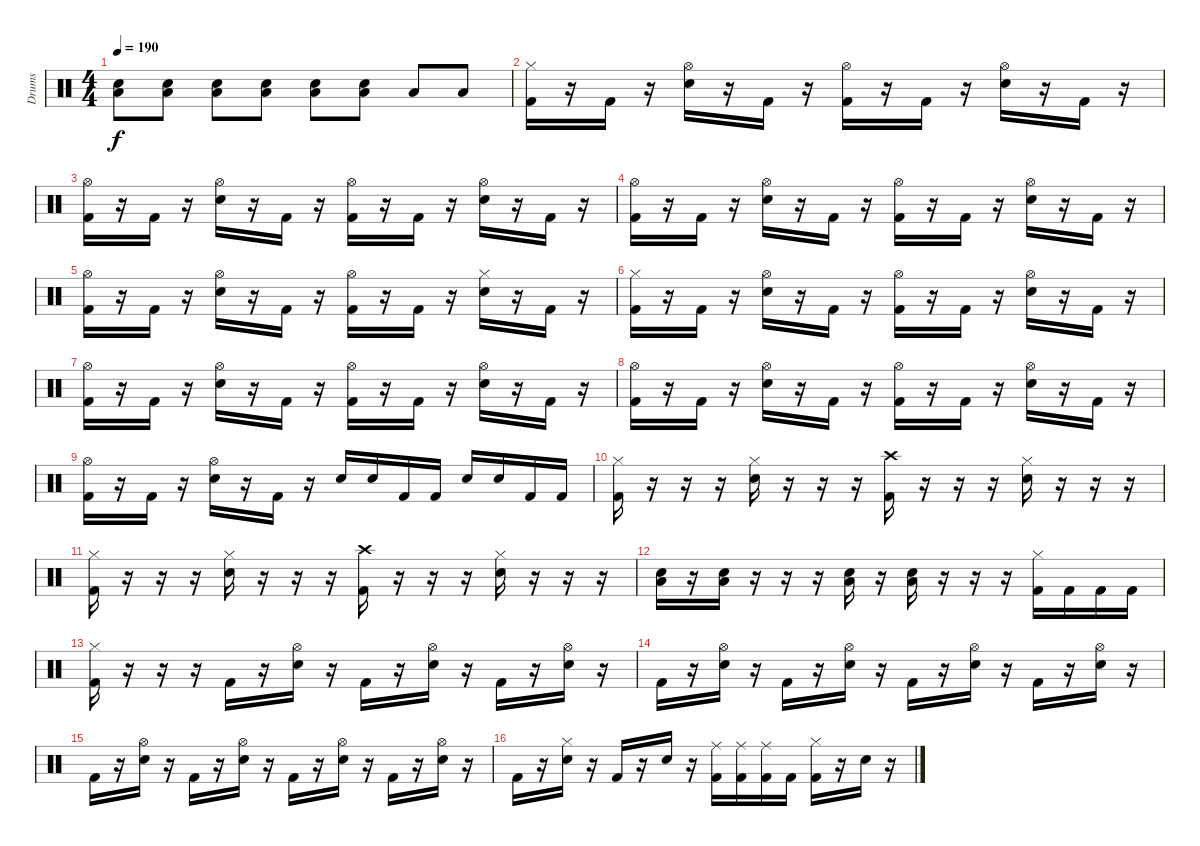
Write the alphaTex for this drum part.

\track ("Drums" "Drums") {instrument percussion}
\staff {score}
\articulation defaults
\ts (4 4)
\tempo 190
\clef neutral
\ks c
("Low Floor Tom (hit)" "Electric Snare (hit)").8{dy f} ("Low Floor Tom (hit)" "Electric Snare (hit)").8 ("Low Floor Tom (hit)" "Electric Snare (hit)").8 ("Low Floor Tom (hit)" "Electric Snare (hit)").8 ("Low Floor Tom (hit)" "Electric Snare (hit)").8 ("Low Floor Tom (hit)" "Electric Snare (hit)").8 "Low Tom (hit)".8 "Low Tom (hit)".8 |
("Hi-Hat (closed)" "Kick (hit) 2").16 r.16 "Kick (hit) 2".16 r.16 ("Hi-Hat (open)" "Electric Snare (hit)").16 r.16 "Kick (hit) 2".16 r.16 ("Hi-Hat (open)" "Kick (hit) 2").16 r.16 "Kick (hit) 2".16 r.16 ("Hi-Hat (open)" "Electric Snare (hit)").16 r.16 "Kick (hit) 2".16 r.16 |
("Hi-Hat (open)" "Kick (hit) 2").16 r.16 "Kick (hit) 2".16 r.16 ("Hi-Hat (open)" "Electric Snare (hit)").16 r.16 "Kick (hit) 2".16 r.16 ("Hi-Hat (open)" "Kick (hit) 2").16 r.16 "Kick (hit) 2".16 r.16 ("Hi-Hat (open)" "Electric Snare (hit)").16 r.16 "Kick (hit) 2".16 r.16 |
("Hi-Hat (open)" "Kick (hit) 2").16 r.16 "Kick (hit) 2".16 r.16 ("Hi-Hat (open)" "Electric Snare (hit)").16 r.16 "Kick (hit) 2".16 r.16 ("Hi-Hat (open)" "Kick (hit) 2").16 r.16 "Kick (hit) 2".16 r.16 ("Hi-Hat (open)" "Electric Snare (hit)").16 r.16 "Kick (hit) 2".16 r.16 |
("Hi-Hat (open)" "Kick (hit) 2").16 r.16 "Kick (hit) 2".16 r.16 ("Hi-Hat (open)" "Electric Snare (hit)").16 r.16 "Kick (hit) 2".16 r.16 ("Hi-Hat (open)" "Kick (hit) 2").16 r.16 "Kick (hit) 2".16 r.16 ("Hi-Hat (closed)" "Electric Snare (hit)").16 r.16 "Kick (hit) 2".16 r.16 |
("Hi-Hat (closed)" "Kick (hit) 2").16 r.16 "Kick (hit) 2".16 r.16 ("Hi-Hat (open)" "Electric Snare (hit)").16 r.16 "Kick (hit) 2".16 r.16 ("Hi-Hat (open)" "Kick (hit) 2").16 r.16 "Kick (hit) 2".16 r.16 ("Hi-Hat (open)" "Electric Snare (hit)").16 r.16 "Kick (hit) 2".16 r.16 |
("Hi-Hat (open)" "Kick (hit) 2").16 r.16 "Kick (hit) 2".16 r.16 ("Hi-Hat (open)" "Electric Snare (hit)").16 r.16 "Kick (hit) 2".16 r.16 ("Hi-Hat (open)" "Kick (hit) 2").16 r.16 "Kick (hit) 2".16 r.16 ("Hi-Hat (open)" "Electric Snare (hit)").16 r.16 "Kick (hit) 2".16 r.16 |
("Hi-Hat (open)" "Kick (hit) 2").16 r.16 "Kick (hit) 2".16 r.16 ("Hi-Hat (open)" "Electric Snare (hit)").16 r.16 "Kick (hit) 2".16 r.16 ("Hi-Hat (open)" "Kick (hit) 2").16 r.16 "Kick (hit) 2".16 r.16 ("Hi-Hat (open)" "Electric Snare (hit)").16 r.16 "Kick (hit) 2".16 r.16 |
("Hi-Hat (open)" "Kick (hit) 2").16 r.16 "Kick (hit) 2".16 r.16 ("Hi-Hat (open)" "Electric Snare (hit)").16 r.16 "Kick (hit) 2".16 r.16 "Electric Snare (hit)".16 "Electric Snare (hit)".16 "Kick (hit) 2".16 "Kick (hit) 2".16 "Electric Snare (hit)".16 "Electric Snare (hit)".16 "Kick (hit) 2".16 "Kick (hit) 2".16 |
("Hi-Hat (closed)" "Kick (hit) 2").16 r.16 r.16 r.16 ("Hi-Hat (closed)" "Electric Snare (hit)").16 r.16 r.16 r.16 ("Crash high (hit)" "Kick (hit) 2").16 r.16 r.16 r.16 ("Hi-Hat (closed)" "Electric Snare (hit)").16 r.16 r.16 r.16 |
("Hi-Hat (closed)" "Kick (hit) 2").16 r.16 r.16 r.16 ("Hi-Hat (closed)" "Electric Snare (hit)").16 r.16 r.16 r.16 ("Crash high (hit)" "Kick (hit) 2").16 r.16 r.16 r.16 ("Hi-Hat (closed)" "Electric Snare (hit)").16 r.16 r.16 r.16 |
("Low Floor Tom (hit)" "Electric Snare (hit)").16 r.16 ("Low Floor Tom (hit)" "Electric Snare (hit)").16 r.16 r.16 r.16 ("Low Floor Tom (hit)" "Electric Snare (hit)").16 r.16 ("Low Floor Tom (hit)" "Electric Snare (hit)").16 r.16 r.16 r.16 ("Hi-Hat (closed)" "Kick (hit) 2").16 "Kick (hit) 2".16 "Kick (hit) 2".16 "Kick (hit) 2".16 |
("Hi-Hat (closed)" "Kick (hit) 2").16 r.16 r.16 r.16 "Kick (hit) 2".16 r.16 ("Hi-Hat (open)" "Electric Snare (hit)").16 r.16 "Kick (hit) 2".16 r.16 ("Hi-Hat (open)" "Electric Snare (hit)").16 r.16 "Kick (hit) 2".16 r.16 ("Hi-Hat (open)" "Electric Snare (hit)").16 r.16 |
"Kick (hit) 2".16 r.16 ("Hi-Hat (open)" "Electric Snare (hit)").16 r.16 "Kick (hit) 2".16 r.16 ("Hi-Hat (open)" "Electric Snare (hit)").16 r.16 "Kick (hit) 2".16 r.16 ("Hi-Hat (open)" "Electric Snare (hit)").16 r.16 "Kick (hit) 2".16 r.16 ("Hi-Hat (open)" "Electric Snare (hit)").16 r.16 |
"Kick (hit) 2".16 r.16 ("Hi-Hat (open)" "Electric Snare (hit)").16 r.16 "Kick (hit) 2".16 r.16 ("Hi-Hat (open)" "Electric Snare (hit)").16 r.16 "Kick (hit) 2".16 r.16 ("Hi-Hat (open)" "Electric Snare (hit)").16 r.16 "Kick (hit) 2".16 r.16 ("Hi-Hat (open)" "Electric Snare (hit)").16 r.16 |
"Kick (hit) 2".16 r.16 ("Hi-Hat (closed)" "Electric Snare (hit)").16 r.16 "Kick (hit) 2".16 r.16 "Electric Snare (hit)".16 r.16 ("Ride (middle)" "Kick (hit) 2").16 ("Ride (middle)" "Kick (hit) 2").16 ("Ride (middle)" "Kick (hit) 2").16 "Kick (hit) 2".16 ("Hi-Hat (closed)" "Kick (hit) 2").16 r.16 "Electric Snare (hit)".16 r.16
